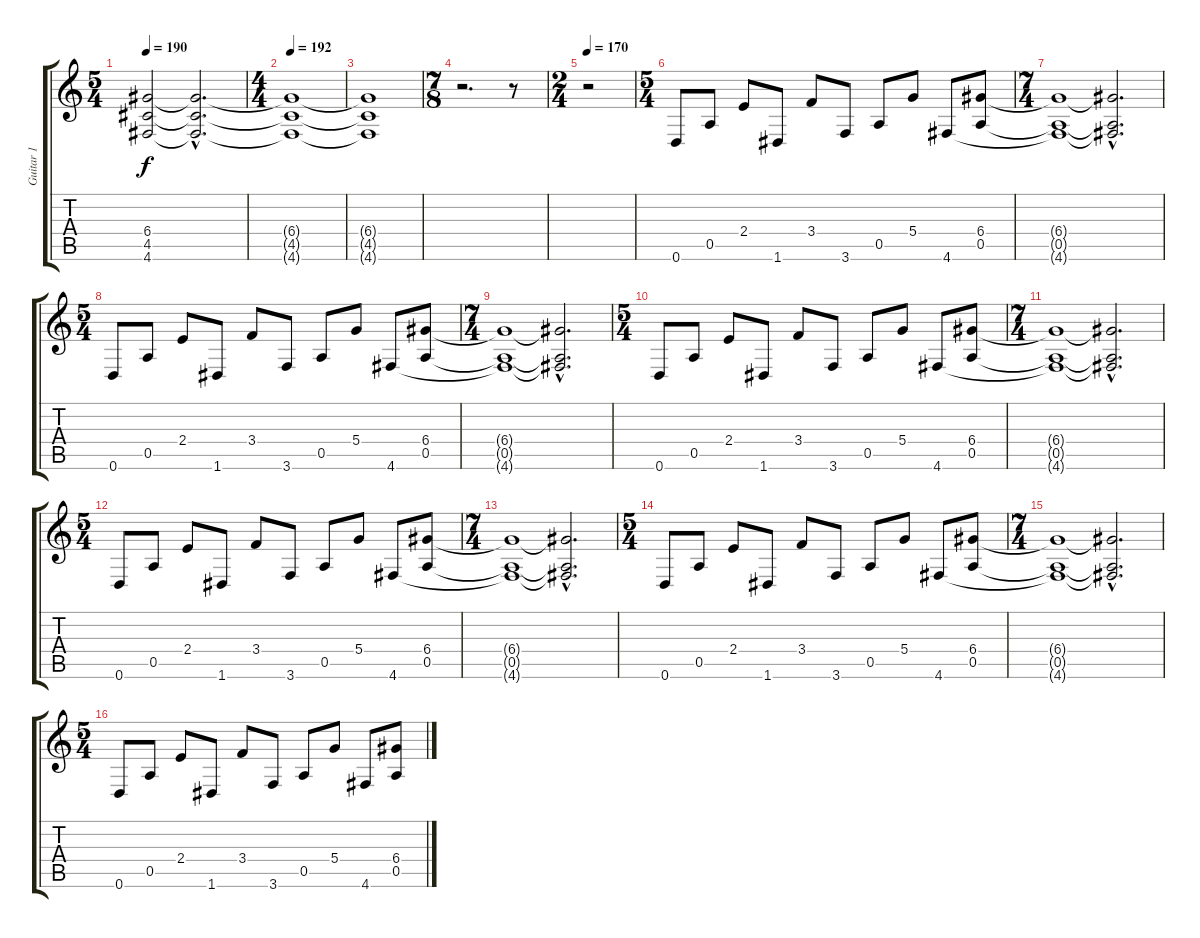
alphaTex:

\track ("Guitar 1" "Guitar 1") {instrument distortionguitar}
\staff {score tabs}
\tuning (E4 B3 G3 D3 A2 D2) {hide}
\ts (5 4)
\tempo 190
\clef g2
\ks c
(6.4{t} 4.5{t} 4.6{t}).2{dy f} (6.4{hac t} 4.5{hac t} 4.6{hac t}).2{d} |
\ts (4 4)
\tempo 192
(6.4{t} 4.5{t} 4.6{t}).1 |
(6.4{t} 4.5{t} 4.6{t}).1 |
\ts (7 8)
r.2{d} r.8 |
\ts (2 4)
\tempo 170
r.2{instrument electricguitarclean} |
\ts (5 4)
0.6.8 0.5.8 2.4.8 1.6.8 3.4.8 3.6.8 0.5.8 5.4.8 4.6.8 (6.4 0.5).8 |
\ts (7 4)
(6.4{t} 0.5{t} 4.6{t}).1 (6.4{hac t} 0.5{hac t} 4.6{hac t}).2{d} |
\ts (5 4)
0.6.8 0.5.8 2.4.8 1.6.8 3.4.8 3.6.8 0.5.8 5.4.8 4.6.8 (6.4 0.5).8 |
\ts (7 4)
(6.4{t} 0.5{t} 4.6{t}).1 (6.4{hac t} 0.5{hac t} 4.6{hac t}).2{d} |
\ts (5 4)
0.6.8 0.5.8 2.4.8 1.6.8 3.4.8 3.6.8 0.5.8 5.4.8 4.6.8 (6.4 0.5).8 |
\ts (7 4)
(6.4{t} 0.5{t} 4.6{t}).1 (6.4{hac t} 0.5{hac t} 4.6{hac t}).2{d} |
\ts (5 4)
0.6.8 0.5.8 2.4.8 1.6.8 3.4.8 3.6.8 0.5.8 5.4.8 4.6.8 (6.4 0.5).8 |
\ts (7 4)
(6.4{t} 0.5{t} 4.6{t}).1 (6.4{hac t} 0.5{hac t} 4.6{hac t}).2{d} |
\ts (5 4)
0.6.8{instrument distortionguitar} 0.5.8 2.4.8 1.6.8 3.4.8 3.6.8 0.5.8 5.4.8 4.6.8 (6.4 0.5).8 |
\ts (7 4)
(6.4{t} 0.5{t} 4.6{t}).1 (6.4{hac t} 0.5{hac t} 4.6{hac t}).2{d} |
\ts (5 4)
0.6.8 0.5.8 2.4.8 1.6.8 3.4.8 3.6.8 0.5.8 5.4.8 4.6.8 (6.4 0.5).8
